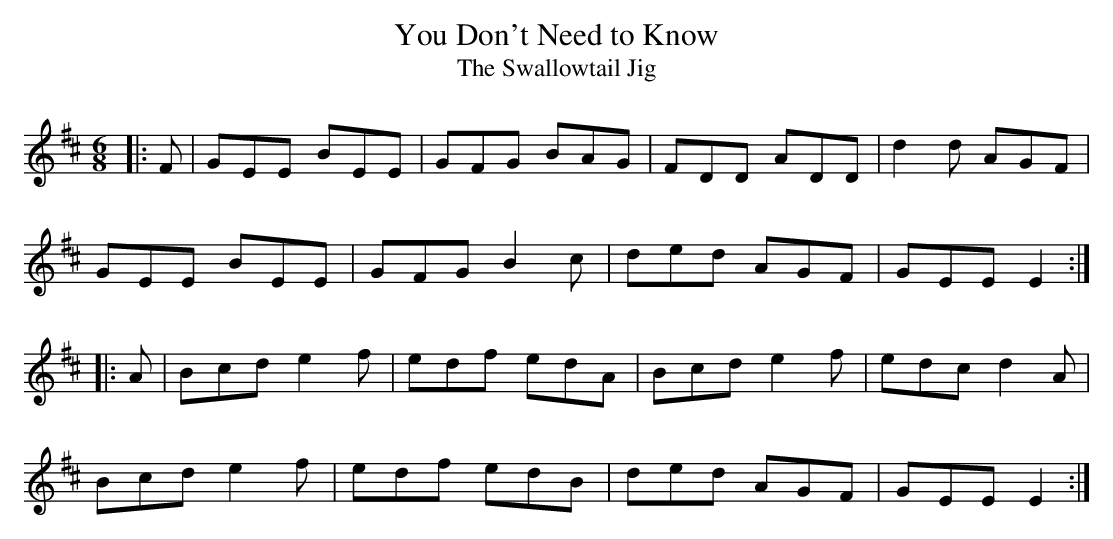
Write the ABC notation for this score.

X:1
T:You Don't Need to Know
T:Swallowtail Jig, The
M:6/8
L:1/8
K:Amix
|:F|GEE BEE|GFG BAG|FDD ADD|d2d AGF|
GEE BEE|GFG B2c|ded AGF|GEE E2:|
|:A|Bcd e2f|edf edA|Bcd e2f|edc d2A|
Bcd e2f|edf edB|ded AGF|GEE E2:|
